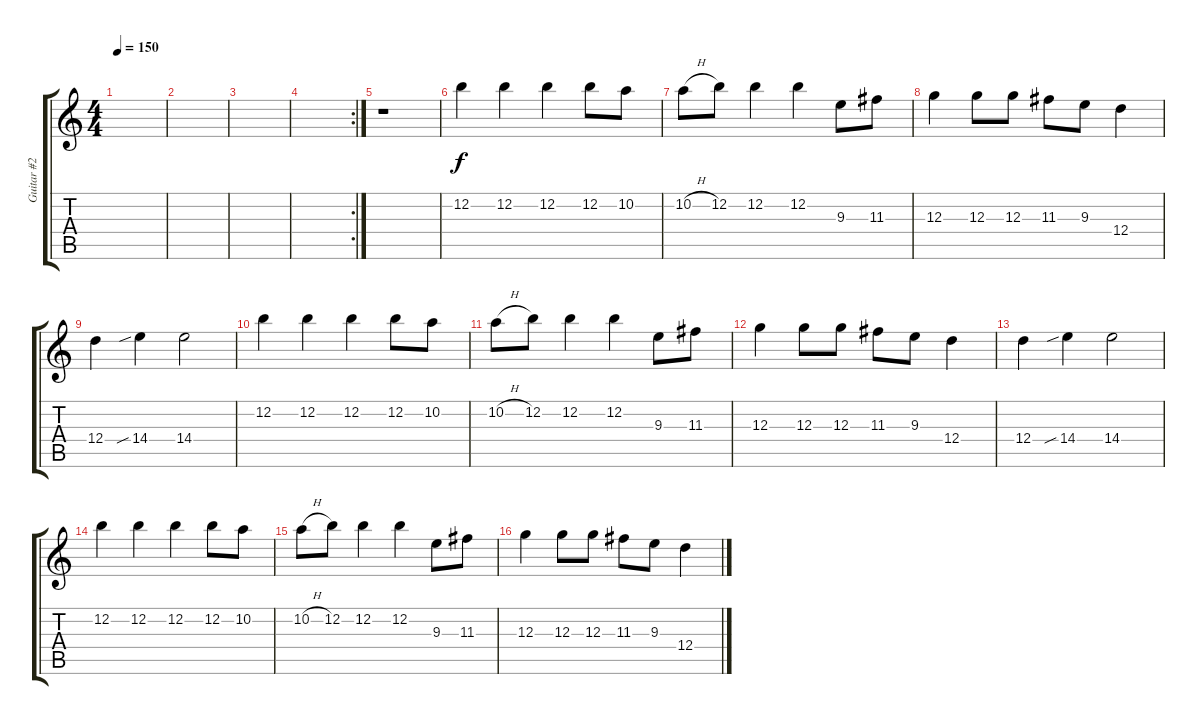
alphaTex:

\track ("Guitar #2" "Guitar #2") {instrument distortionguitar}
\staff {score tabs}
\tuning (E4 B3 G3 D3 A2 E2) {hide}
\ts (4 4)
\tempo 150
\clef g2
\ks c
|
|
|
\rc 2
|
r.1 |
12.2.4{volume 5} 12.2.4 12.2.4 12.2.8 10.2.8 |
10.2{h}.8 12.2.8 12.2.4 12.2.4 9.3.8 11.3.8 |
12.3.4 12.3.8 12.3.8 11.3.8 9.3.8 12.4.4 |
12.4.4 14.4{sib}.4 14.4.2 |
12.2.4{volume 5} 12.2.4 12.2.4 12.2.8 10.2.8 |
10.2{h}.8 12.2.8 12.2.4 12.2.4 9.3.8 11.3.8 |
12.3.4 12.3.8 12.3.8 11.3.8 9.3.8 12.4.4 |
12.4.4 14.4{sib}.4 14.4.2 |
12.2.4{volume 5} 12.2.4 12.2.4 12.2.8 10.2.8 |
10.2{h}.8 12.2.8 12.2.4 12.2.4 9.3.8 11.3.8 |
12.3.4 12.3.8 12.3.8 11.3.8 9.3.8 12.4.4
